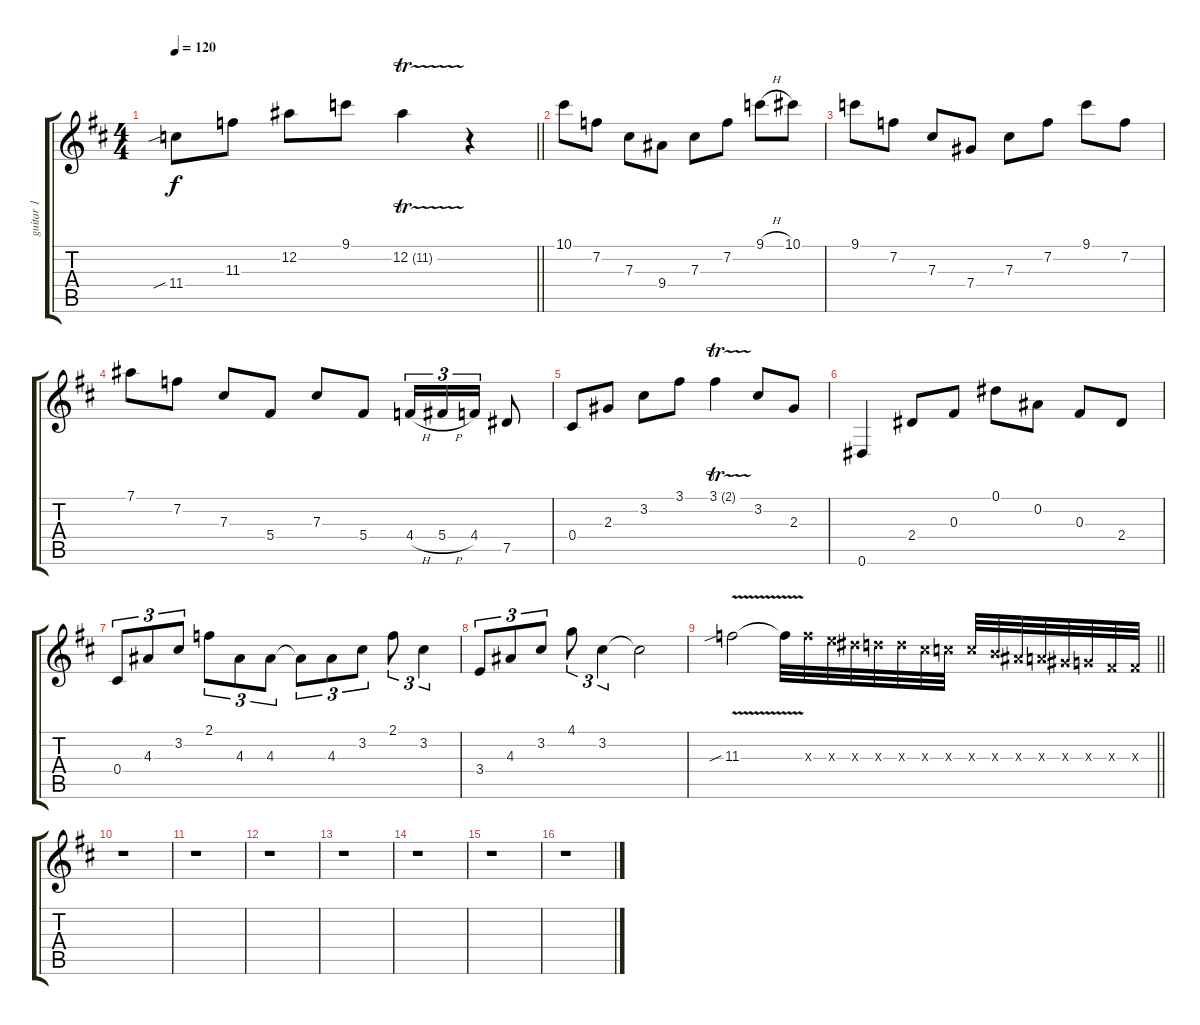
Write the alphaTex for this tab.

\track ("guitar 1" "guitar 1") {instrument acousticguitarsteel}
\staff {score tabs}
\tuning (Eb4 Bb3 Gb3 Db3 Ab2 Eb2) {hide}
\ts (4 4)
\tempo 120
\clef g2
\barLineRight lightlight
\ks bminor
11.4{sib}.8{dy f} 11.3.8 12.2.8 9.1.8 12.2{tr (11 32)}.4 r.4 |
10.1.8 7.2.8 7.3.8 9.4.8 7.3.8 7.2.8 9.1{h}.8 10.1.8 |
9.1.8 7.2.8 7.3.8 7.4.8 7.3.8 7.2.8 9.1.8 7.2.8 |
7.1.8 7.2.8 7.3.8 5.4.8 7.3.8 5.4.8 4.4{h}.16{tu (3 2)} 5.4{h}.16{tu (3 2)} 4.4.16{tu (3 2)} 7.5.8 |
0.4.8 2.3.8 3.2.8 3.1.8 3.1{tr (2 32)}.4 3.2.8 2.3.8 |
0.6.4 2.4.8 0.3.8 0.1.8 0.2.8 0.3.8 2.4.8 |
0.4.8{tu (3 2)} 4.3.8{tu (3 2)} 3.2.8{tu (3 2)} 2.1.8{tu (3 2)} 4.3.8{tu (3 2)} 4.3.8{tu (3 2)} 4.3{t}.8{tu (3 2)} 4.3.8{tu (3 2)} 3.2.8{tu (3 2)} 2.1.8{tu (3 2)} 3.2.4{tu (3 2)} |
3.4.8{tu (3 2)} 4.3.8{tu (3 2)} 3.2.8{tu (3 2)} 4.1.8{tu (3 2)} 3.2.4{tu (3 2)} 3.2{t}.2 |
\barLineRight lightlight
11.3{v sib}.2 11.3{t}.32 11.3{x}.32 10.3{x}.32 9.3{x}.32 8.3{x}.32 8.3{x}.32 7.3{x}.32 6.3{x}.32 6.3{x}.32 5.3{x}.32 4.3{x}.32 3.3{x}.32 2.3{x}.32 1.3{x}.32 0.3{x}.32 0.3{x}.32 |
r.1 |
r.1 |
r.1 |
r.1 |
r.1 |
r.1 |
r.1
